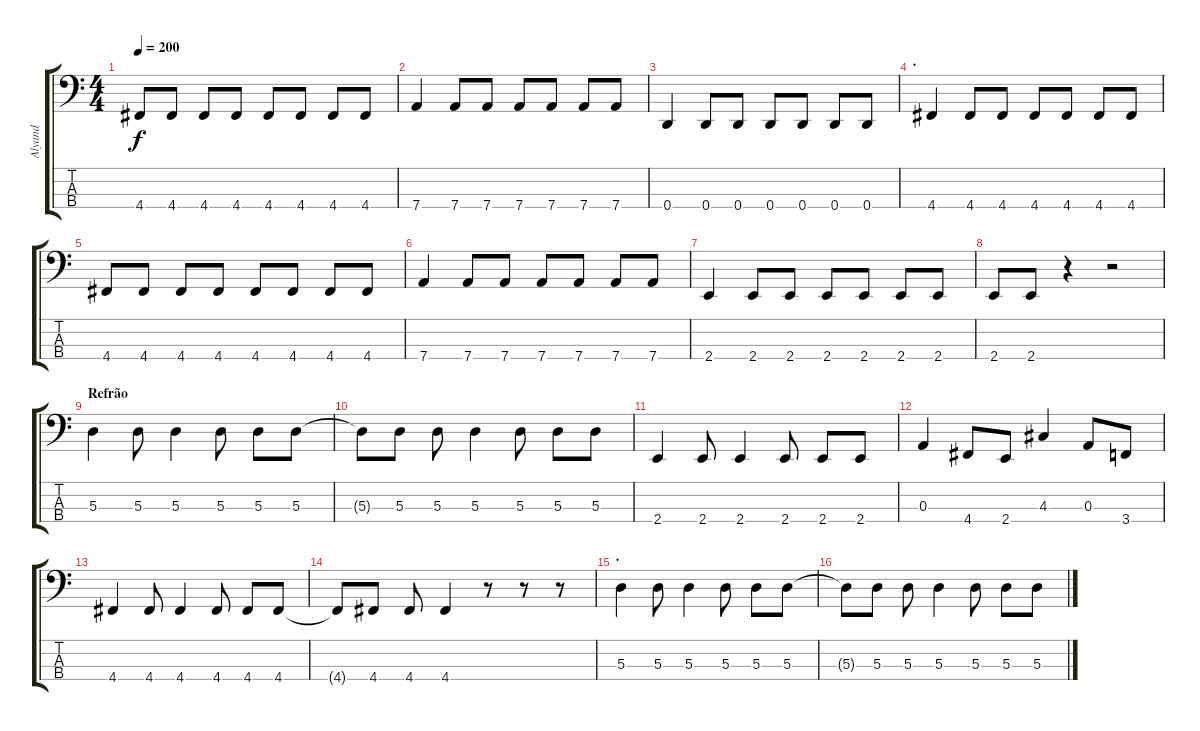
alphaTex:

\track ("Alyand" "Alyand") {instrument electricbasspick}
\staff {score tabs}
\tuning (G2 D2 A1 D1) {hide}
\ts (4 4)
\tempo 200
\clef f4
\ks c
4.4.8{dy f} 4.4.8 4.4.8 4.4.8 4.4.8 4.4.8 4.4.8 4.4.8 |
7.4.4 7.4.8 7.4.8 7.4.8 7.4.8 7.4.8 7.4.8 |
0.4.4 0.4.8 0.4.8 0.4.8 0.4.8 0.4.8 0.4.8 |
\section ("" ".")
4.4.4 4.4.8 4.4.8 4.4.8 4.4.8 4.4.8 4.4.8 |
4.4.8 4.4.8 4.4.8 4.4.8 4.4.8 4.4.8 4.4.8 4.4.8 |
7.4.4 7.4.8 7.4.8 7.4.8 7.4.8 7.4.8 7.4.8 |
2.4.4 2.4.8 2.4.8 2.4.8 2.4.8 2.4.8 2.4.8 |
2.4.8 2.4.8 r.4 r.2 |
\section ("" "Refrão")
5.3.4 5.3.8 5.3.4 5.3.8 5.3.8 5.3.8 |
5.3{t}.8 5.3.8 5.3.8 5.3.4 5.3.8 5.3.8 5.3.8 |
2.4.4 2.4.8 2.4.4 2.4.8 2.4.8 2.4.8 |
0.3.4 4.4.8 2.4.8 4.3.4 0.3.8 3.4.8 |
4.4.4 4.4.8 4.4.4 4.4.8 4.4.8 4.4.8 |
4.4{t}.8 4.4.8 4.4.8 4.4.4 r.8 r.8 r.8 |
\section ("" ".")
5.3.4 5.3.8 5.3.4 5.3.8 5.3.8 5.3.8 |
5.3{t}.8 5.3.8 5.3.8 5.3.4 5.3.8 5.3.8 5.3.8
